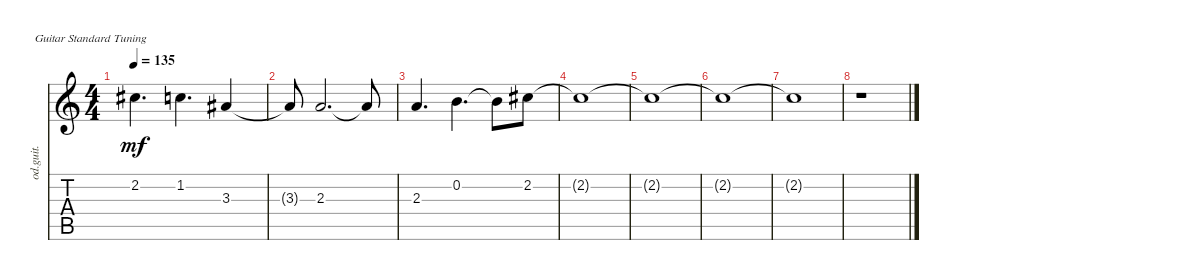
\defaultSystemsLayout 4
\bracketExtendMode nobrackets
\otherSystemsTrackNameOrientation horizontal
\track ("Overdriven Guitar" "od.guit.") {instrument overdrivenguitar}
\staff {score tabs}
\tuning (E4 B3 G3 D3 A2 E2)
\ts (4 4)
\tempo 135
\clef g2
\ks c
2.2.4{d dy mf} 1.2.4{d} 3.3.4 |
3.3{t}.8 2.3.2{d} 2.3{t}.8 |
2.3.4{d} 0.2.4{d} 0.2{t}.8 2.2.8 |
2.2{t}.1 |
2.2{t}.1 |
2.2{t}.1 |
2.2{t}.1 |
r.1
